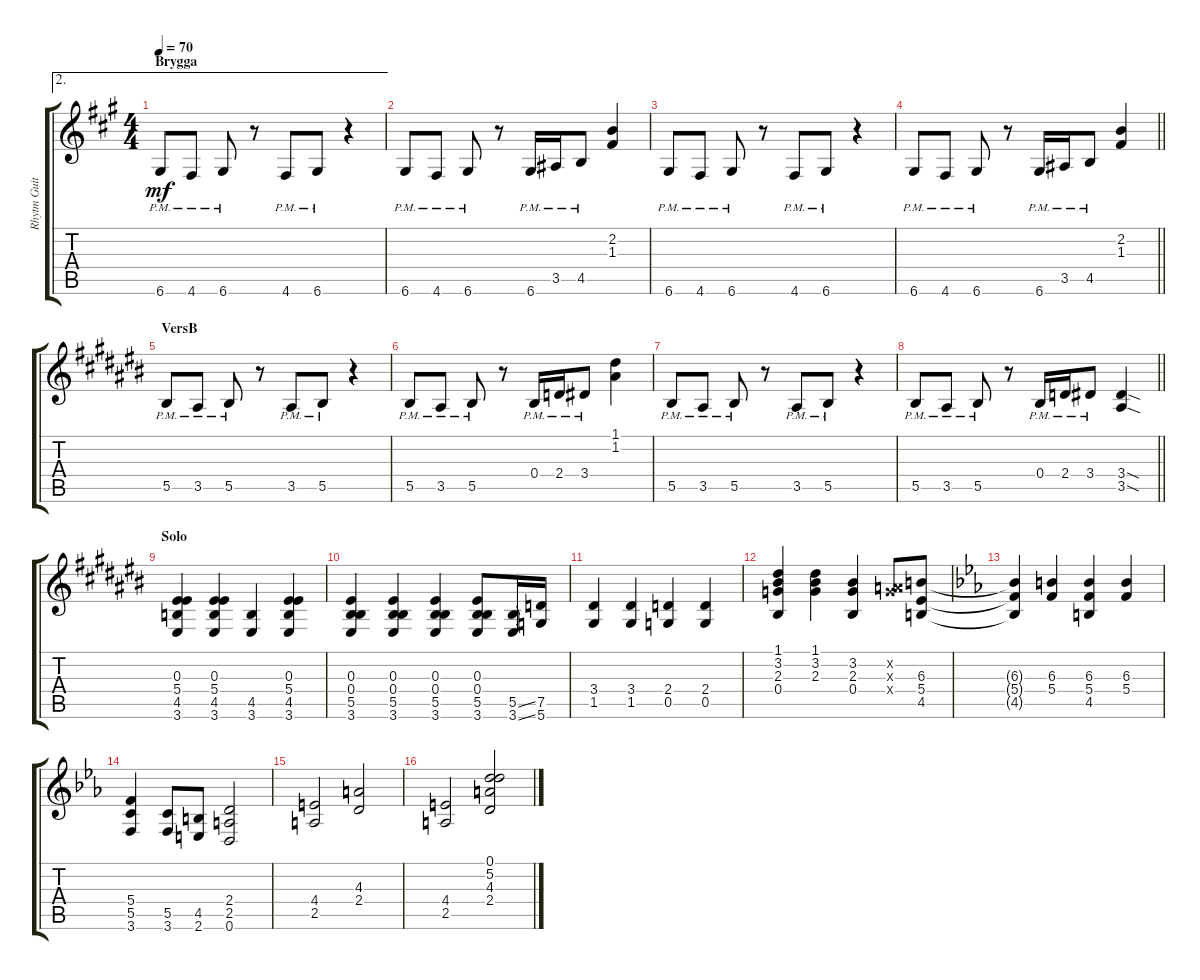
\track ("Rhytm Guitar" "Rhytm Guit") {instrument distortionguitar}
\staff {score tabs}
\tuning (D4 A3 F3 C3 G2 D2) {hide}
\ae 2
\ts (4 4)
\section ("" "Brygga")
\tempo 70
\clef g2
\ks f#minor
6.6{pm}.8{dy mf} 4.6{pm}.8 6.6{pm}.8 r.8 4.6{pm}.8 6.6{pm}.8 r.4 |
6.6{pm}.8 4.6{pm}.8 6.6{pm}.8 r.8 6.6{pm}.16 3.5{pm}.16 4.5{pm}.8 (2.2 1.3).4 |
6.6{pm}.8 4.6{pm}.8 6.6{pm}.8 r.8 4.6{pm}.8 6.6{pm}.8 r.4 |
\barLineRight lightlight
6.6{pm}.8 4.6{pm}.8 6.6{pm}.8 r.8 6.6{pm}.16 3.5{pm}.16 4.5{pm}.8 (2.2 1.3).4 |
\section ("" "VersB")
\ks a#minor
5.5{pm}.8 3.5{pm}.8 5.5{pm}.8 r.8 3.5{pm}.8 5.5{pm}.8 r.4 |
5.5{pm}.8 3.5{pm}.8 5.5{pm}.8 r.8 0.4{pm}.16 2.4{pm}.16 3.4{pm}.8 (1.1 1.2).4 |
5.5{pm}.8 3.5{pm}.8 5.5{pm}.8 r.8 3.5{pm}.8 5.5{pm}.8 r.4 |
\barLineRight lightlight
5.5{pm}.8 3.5{pm}.8 5.5{pm}.8 r.8 0.4{pm}.16 2.4{pm}.16 3.4{pm}.8 (3.4{sod} 3.5{sod}).4 |
\section ("" "Solo")
(0.3 5.4 4.5 3.6).4 (0.3 5.4 4.5 3.6).4 (4.5 3.6).4 (0.3 5.4 4.5 3.6).4 |
(0.3 0.4 5.5 3.6).4 (0.3 0.4 5.5 3.6).4 (0.3 0.4 5.5 3.6).4 (0.3 0.4 5.5 3.6).8 (5.5{ss} 3.6{ss}).16 (7.5 5.6).16 |
(3.4 1.5).4 (3.4 1.5).4 (2.4 0.5).4 (2.4 0.5).4 |
(1.1 3.2 2.3 0.4).4 (1.1 3.2 2.3).4 (3.2 2.3 0.4).4 (0.2{x} 4.3{x} 7.4{x}).8 (6.3 5.4 4.5).8 |
\ks cminor
(6.3{t} 5.4{t} 4.5{t}).4 (6.3 5.4).4 (6.3 5.4 4.5).4 (6.3 5.4).4 |
(5.4 5.5 3.6).4 (5.5 3.6).8 (4.5 2.6).8 (2.4 2.5 0.6).2 |
(4.4 2.5).2 (4.3 2.4).2 |
(4.4 2.5).2 (0.1 5.2 4.3 2.4).2
